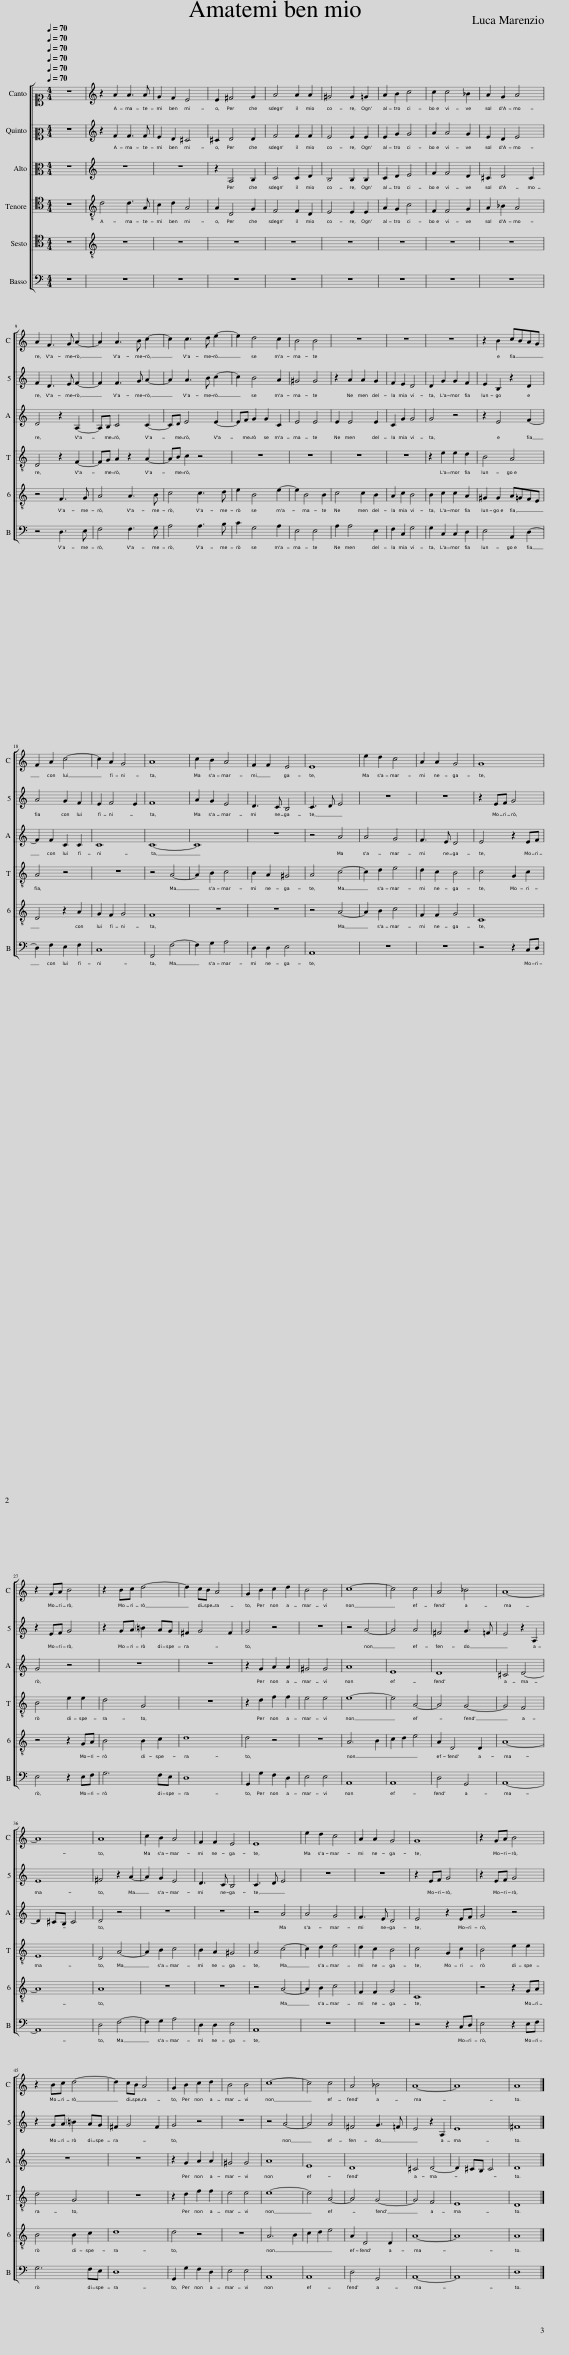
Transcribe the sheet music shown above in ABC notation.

X:1
%%score [ 1 [ 2 3 ] [ 4 5 ] 6 ]
L:1/8
Q:1/4=70
M:4/4
I:linebreak $
K:C
V:1 alto1
V:2 alto2
V:3 alto
V:4 tenor
V:5 tenor
V:6 bass
V:1
 z8 | z2 A2 A3 A | G2 F2 E4 | E2 ^F4 G2 | A4 A2 A2 | %5
 ^G4 G2 =G2 | A2 B2 c4 | c2 c4 _B2 | A2 G2 A4 |$ A2 F3 G A2- | %10
 A2 A3 B c2- | c2 c3 d e2- | e2 d4 c2 | B4 B4 | z8 | %15
 z8 | z8 | z2 B2 cBAG |$ F2 A2 c4- | c2 A2 G4 | %20
 A8 | c2 B2 A4 | F2 F2 E4 | E8 | e2 d2 c4 | %25
 A2 A2 G4 | G8 |$ z2 GA B4 | z2 Bc d4- | d2 cB A4 | %30
 G2 B2 c2 d2 | B4 B4 | c8- | c4 c4 | A4 _B4 | %35
 A8- |$ A8 | A8 | c2 B2 A4 | F2 F2 E4 | %40
 E8 | e2 d2 c4 | A2 A2 G4 | G8 | z2 GA B4 |$ %45
 z2 Bc d4- | d2 cB A4 | G2 B2 c2 d2 | B4 B4 | c8- | %50
 c4 c4 | A4 _B4 | A8- | A8 | A8 |] %55
V:2
 z8 | z2 F2 F3 F | E2 D2 ^C4 | ^C2 D4 D2 | F4 F2 F2 | %5
 E4 E2 E2 | E2 G2 G4 | A2 A4 G2 | E2 D2 E4 |$ F2 D3 E F2- | %10
 F2 F3 G A2- | A2 A3 B c2- | c2 B4 A2 | ^G4 G4 | z2 A2 A2 G2 | %15
 F2 E2 D4 | D2 G2 G2 F2 | E2 B,2 z2 D2 |$ A4 G2 F2 | E2 F4 E2 | %20
 F8 | A2 G2 E4 | D3 C B,4 | C3 D E4 | z8 | %25
 z8 | z2 EF G4 |$ z2 EF G4 | z2 GA !courtesy!=B2 AG | ^F2 G4 F2 | %30
 G4 z4 | z8 | z4 A4- | A4 A4 | ^F4 G3 =F | %35
 E4 z2 A,2 |$ E8 | ^F4 z2 A2- | A2 G2 E4 | D3 C B,4 | %40
 C3 D E4 | z8 | z8 | z2 EF G4 | z2 EF G4 |$ %45
 z2 GA !courtesy!=B2 AG | ^F2 G4 F2 | G4 z4 | z8 | z4 A4- | %50
 A4 A4 | ^F4 G3 =F | E4 z2 A,2 | E8 | ^F8 |] %55
V:3
 z8 | z8 | z8 | z2 A,4 B,2 | C4 C2 D2 | %5
 B,4 B,2 B,2 | C2 D2 E4 | F2 F4 D2 | ^C2 D4 C2 |$ D4 z2 A,2- | %10
 A,B, C4 C2- | CD E4 E2- | EF G2 G2 C2 | E4 E4 | E2 E4 E2 | %15
 C2 G2 G4 | G4 z4 | z2 E4 F2- |$ F2 F2 C2 C2 | C8 | %20
 C8- | C8 | z8 | z4 A4 | A4 G4 | %25
 F3 E D4 | E4 z2 EF |$ G4 z4 | z8 | z8 | %30
 z2 G2 A2 A2 | ^G4 G4 | A8 | E8 | D8 | %35
 ^C4 D4- |$ D2 ^CB, C4 | D4 z4 | z8 | z8 | %40
 z4 A4 | A4 G4 | F3 E D4 | E4 z2 EF | G4 z4 |$ %45
 z8 | z8 | z2 G2 A2 A2 | ^G4 G4 | A8 | %50
 E8 | D8 | ^C4 D4- | D2 ^CB, C4 | D8 |] %55
V:4
 z8 | D4 D3 A, | C2 D2 A,4 | A,2 D,4 G,2 | F,4 F,2 D,2 | %5
 E,4 E,2 E,2 | A,2 G,2 C4 | F,2 F,4 G,2 | A,2 _B,2 A,4 |$ D,4 z2 F,2- | %10
 F,G, A,2 z2 A,2- | A,B, C2 z4 | z8 | z8 | z8 | %15
 z8 | z2 E2 E2 D2 | B,4 A,4 |$ A,4 z4 | z8 | %20
 z4 A,4- | A,2 B,2 C4 | B,2 A,2 ^G,4 | A,4 C4- | C2 D2 E4 | %25
 D2 C2 B,4 | C4 G,2 C2 |$ B,4 E2 E2 | D4 G,4 | z8 | %30
 z2 D2 F2 F2 | E4 E4 | E8- | E4 A,4- | A,4 G,4- | %35
 G,4 F,4 |$ E,8 | D,4 A,4- | A,2 B,2 C4 | B,2 A,2 ^G,4 | %40
 A,4 C4- | C2 D2 E4 | D2 C2 B,4 | C4 G,2 C2 | B,4 E2 E2 |$ %45
 D4 G,4 | z8 | z2 D2 F2 F2 | E4 E4 | E8- | %50
 E4 A,4- | A,4 G,4- | G,4 F,4 | E,8 | D,8 |] %55
V:5
 z8 | z8 | z8 | z8 | z8 | %5
 z8 | z8 | z8 | z8 |$ z4 F,3 G, | %10
 A,4 A,3 B, | C4 C3 D | E2 B,4 E2- | E2 B,4 B,2 | C4 C2 B,2 | %15
 A,2 C2 B,4 | B,2 C2 C2 A,2 | ^G,2 G,2 A,=G,F,E, |$ D,4 z2 A,2 | G,2 F,2 G,4 | %20
 F,8 | z8 | z8 | z4 A,4- | A,2 B,2 C4 | %25
 F,2 F,2 G,4 | C,8 |$ z4 z2 G,A, | B,4 B,2 C2 | D8 | %30
 D4 z4 | z8 | A,6 B,2 | C2 D2 E4 | A,2 D,4 D,2 | %35
 A,8- |$ A,8 | A,8 | z8 | z8 | %40
 z4 A,4- | A,2 B,2 C4 | F,2 F,2 G,4 | C,8 | z4 z2 G,A, |$ %45
 B,4 B,2 C2 | D8 | D4 z4 | z8 | A,6 B,2 | %50
 C2 D2 E4 | A,2 D,4 D,2 | A,8- | A,8 | A,8 |] %55
V:6
 z8 | z8 | z8 | z8 | z8 | %5
 z8 | z8 | z8 | z8 |$ z4 D,3 E, | %10
 F,4 F,3 G, | A,4 A,3 B, | C2 G,4 A,2 | E,4 E,4 | A,2 A,4 E,2 | %15
 F,2 C,2 G,4 | G,2 C,2 C,2 D,2 | E,4 A,,2 D,2- |$ D,2 F,2 E,2 F,2 | C,8 | %20
 F,,4 F,4- | F,2 G,2 A,4 | D,2 D,2 E,4 | A,,8 | z8 | %25
 z8 | z4 z2 C,D, |$ E,4 z2 E,F, | G,6 F,E, | D,8 | %30
 G,,2 G,2 F,2 D,2 | E,4 E,4 | A,,8 | A,,8 | D,4 G,,4 | %35
 A,,8- |$ A,,8 | D,4 F,4- | F,2 G,2 A,4 | D,2 D,2 E,4 | %40
 A,,8 | z8 | z8 | z4 z2 C,D, | E,4 z2 E,F, |$ %45
 G,6 F,E, | D,8 | G,,2 G,2 F,2 D,2 | E,4 E,4 | A,,8 | %50
 A,,8 | D,4 G,,4 | A,,8- | A,,8 | D,8 |] %55
